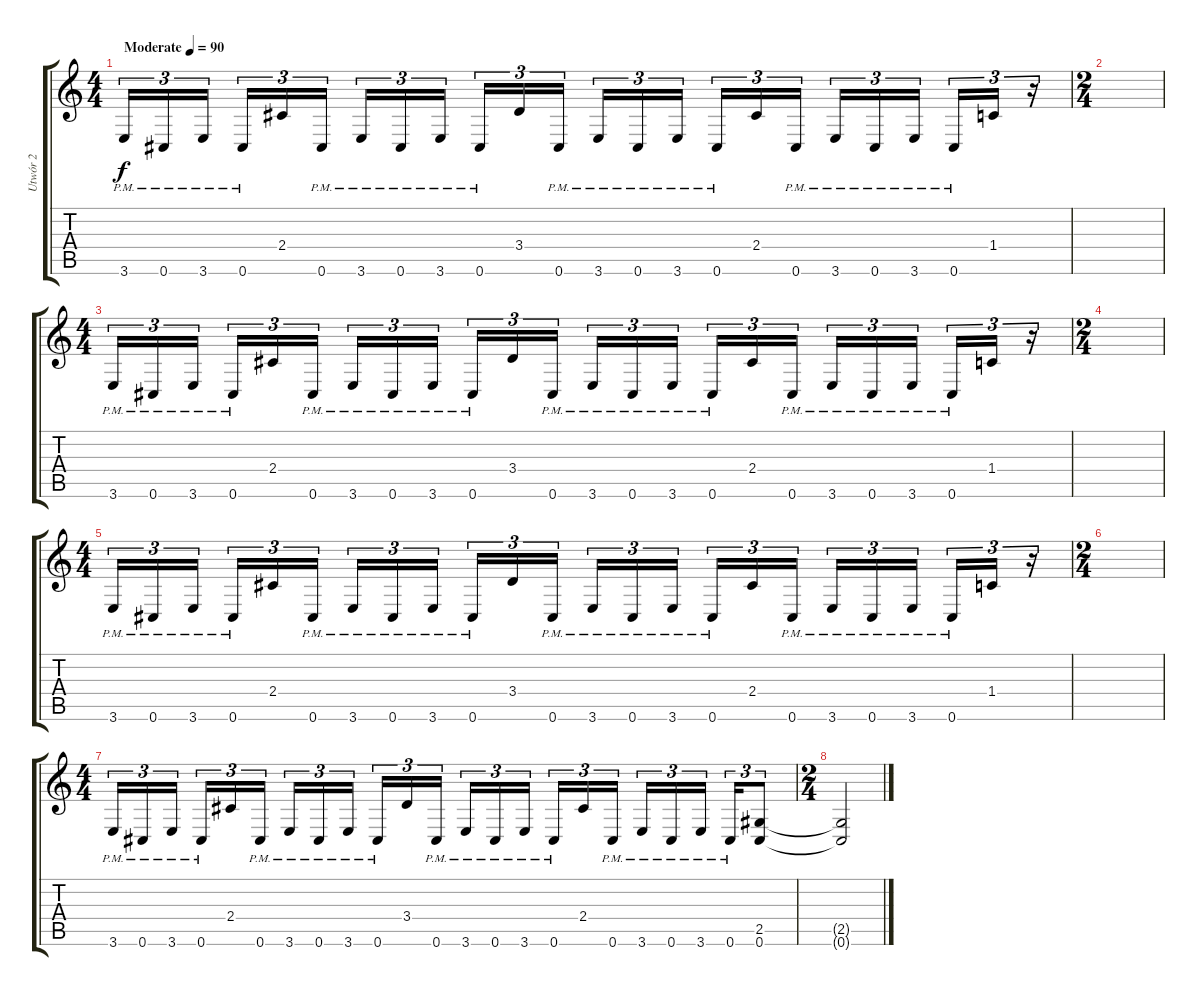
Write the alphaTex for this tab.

\track ("Utwór 2" "Utwór 2") {instrument distortionguitar}
\staff {score tabs}
\tuning (Db4 Ab3 E3 B2 Gb2 Db2) {hide}
\ts (4 4)
\tempo (90 "Moderate")
\clef g2
\ks c
3.6{pm}.16{tu (3 2) dy f instrument distortionguitar} 0.6{pm}.16{tu (3 2)} 3.6{pm}.16{tu (3 2) beam splitsecondary} 0.6{pm}.16{tu (3 2)} 2.4.16{tu (3 2)} 0.6{pm}.16{tu (3 2)} 3.6{pm}.16{tu (3 2)} 0.6{pm}.16{tu (3 2)} 3.6{pm}.16{tu (3 2) beam splitsecondary} 0.6{pm}.16{tu (3 2)} 3.4.16{tu (3 2)} 0.6{pm}.16{tu (3 2)} 3.6{pm}.16{tu (3 2)} 0.6{pm}.16{tu (3 2)} 3.6{pm}.16{tu (3 2) beam splitsecondary} 0.6{pm}.16{tu (3 2)} 2.4.16{tu (3 2)} 0.6{pm}.16{tu (3 2)} 3.6{pm}.16{tu (3 2)} 0.6{pm}.16{tu (3 2)} 3.6{pm}.16{tu (3 2) beam splitsecondary} 0.6{pm}.16{tu (3 2)} 1.4.16{tu (3 2)} r.16{tu (3 2)} |
\ts (2 4)
|
\ts (4 4)
3.6{pm}.16{tu (3 2)} 0.6{pm}.16{tu (3 2)} 3.6{pm}.16{tu (3 2) beam splitsecondary} 0.6{pm}.16{tu (3 2)} 2.4.16{tu (3 2)} 0.6{pm}.16{tu (3 2)} 3.6{pm}.16{tu (3 2)} 0.6{pm}.16{tu (3 2)} 3.6{pm}.16{tu (3 2) beam splitsecondary} 0.6{pm}.16{tu (3 2)} 3.4.16{tu (3 2)} 0.6{pm}.16{tu (3 2)} 3.6{pm}.16{tu (3 2)} 0.6{pm}.16{tu (3 2)} 3.6{pm}.16{tu (3 2) beam splitsecondary} 0.6{pm}.16{tu (3 2)} 2.4.16{tu (3 2)} 0.6{pm}.16{tu (3 2)} 3.6{pm}.16{tu (3 2)} 0.6{pm}.16{tu (3 2)} 3.6{pm}.16{tu (3 2) beam splitsecondary} 0.6{pm}.16{tu (3 2)} 1.4.16{tu (3 2)} r.16{tu (3 2)} |
\ts (2 4)
|
\ts (4 4)
3.6{pm}.16{tu (3 2)} 0.6{pm}.16{tu (3 2)} 3.6{pm}.16{tu (3 2) beam splitsecondary} 0.6{pm}.16{tu (3 2)} 2.4.16{tu (3 2)} 0.6{pm}.16{tu (3 2)} 3.6{pm}.16{tu (3 2)} 0.6{pm}.16{tu (3 2)} 3.6{pm}.16{tu (3 2) beam splitsecondary} 0.6{pm}.16{tu (3 2)} 3.4.16{tu (3 2)} 0.6{pm}.16{tu (3 2)} 3.6{pm}.16{tu (3 2)} 0.6{pm}.16{tu (3 2)} 3.6{pm}.16{tu (3 2) beam splitsecondary} 0.6{pm}.16{tu (3 2)} 2.4.16{tu (3 2)} 0.6{pm}.16{tu (3 2)} 3.6{pm}.16{tu (3 2)} 0.6{pm}.16{tu (3 2)} 3.6{pm}.16{tu (3 2) beam splitsecondary} 0.6{pm}.16{tu (3 2)} 1.4.16{tu (3 2)} r.16{tu (3 2)} |
\ts (2 4)
|
\ts (4 4)
3.6{pm}.16{tu (3 2)} 0.6{pm}.16{tu (3 2)} 3.6{pm}.16{tu (3 2) beam splitsecondary} 0.6{pm}.16{tu (3 2)} 2.4.16{tu (3 2)} 0.6{pm}.16{tu (3 2)} 3.6{pm}.16{tu (3 2)} 0.6{pm}.16{tu (3 2)} 3.6{pm}.16{tu (3 2) beam splitsecondary} 0.6{pm}.16{tu (3 2)} 3.4.16{tu (3 2)} 0.6{pm}.16{tu (3 2)} 3.6{pm}.16{tu (3 2)} 0.6{pm}.16{tu (3 2)} 3.6{pm}.16{tu (3 2) beam splitsecondary} 0.6{pm}.16{tu (3 2)} 2.4.16{tu (3 2)} 0.6{pm}.16{tu (3 2)} 3.6{pm}.16{tu (3 2)} 0.6{pm}.16{tu (3 2)} 3.6{pm}.16{tu (3 2) beam splitsecondary} 0.6{pm}.16{tu (3 2)} (2.5 0.6).8{tu (3 2)} |
\ts (2 4)
(2.5{t} 0.6{t}).2
